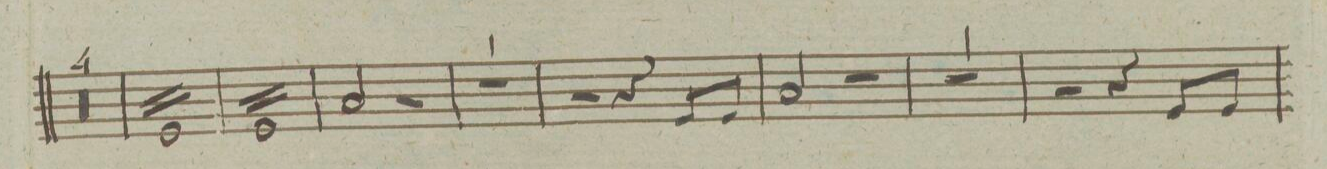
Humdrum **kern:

**kern
*I"3 Tympano. C. G. F.
*clefF4
*k[]
*met(c|)
*M2/2
00r
=235
=236
=237
=238
16GG/LL
16GG/
16GG/
16GG/
16GG/
16GG/
16GG/
16GG/
16GG/
16GG/
16GG/
16GG/
16GG/
16GG/
16GG/
16GG/JJ
=239
16GG/LL
16GG/
16GG/
16GG/
16GG/
16GG/
16GG/
16GG/
16GG/
16GG/
16GG/
16GG/
16GG/
16GG/
16GG/
16GG/JJ
=240
2C/
2r
=241
1r
=242
2r
4r
*Xtremolo
8GG/L
8GG/J
=243
2C/
2r
=244
1r
=245
2r
4r
8GG/L
8GG/J
=246
*-
